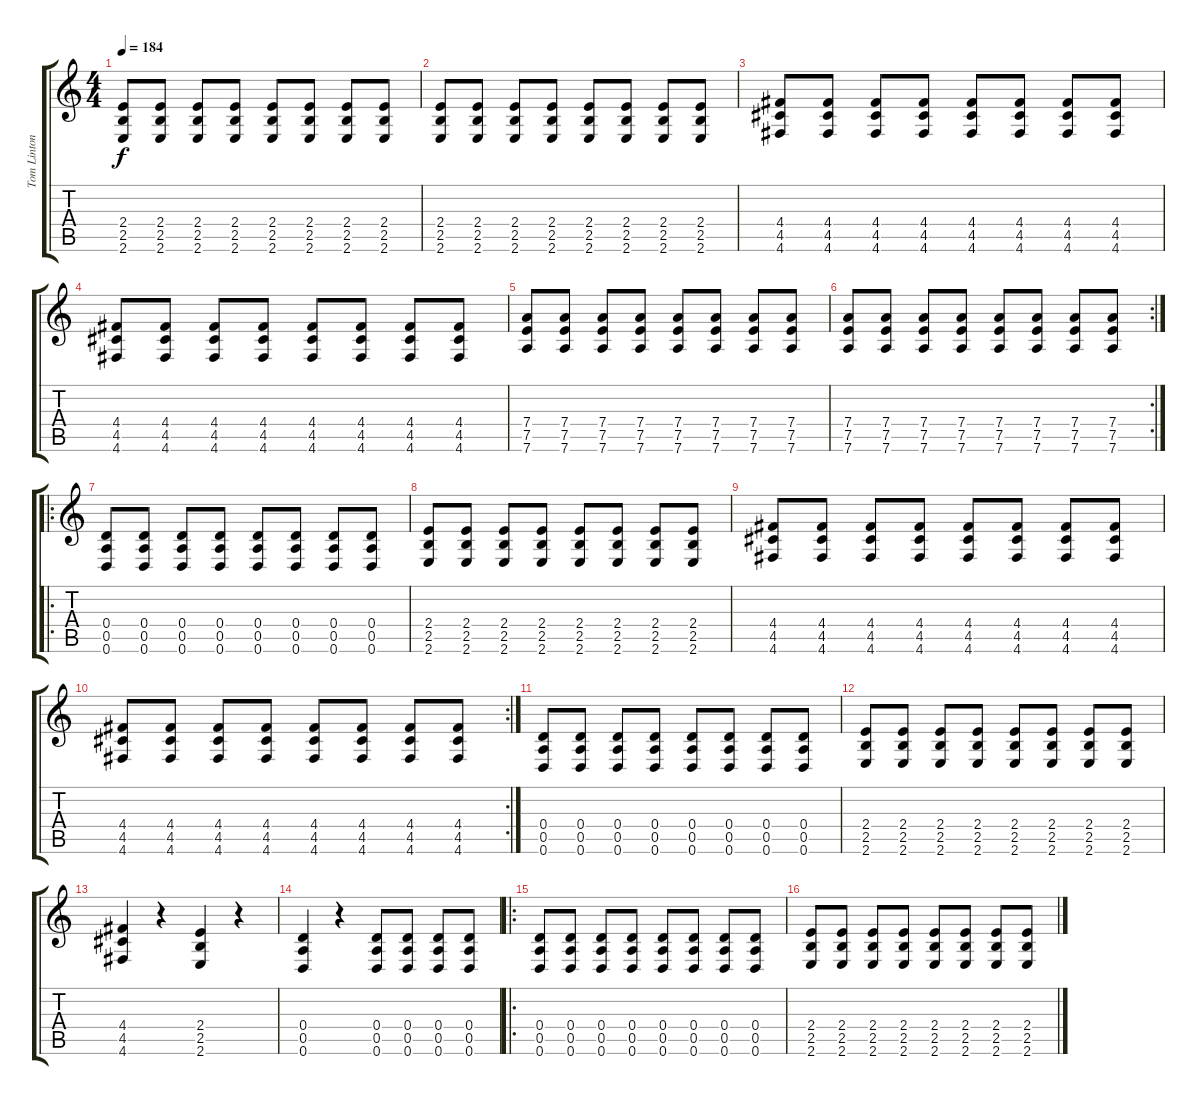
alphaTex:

\track ("Tom Linton" "Tom Linton") {instrument distortionguitar}
\staff {score tabs}
\tuning (E4 B3 G3 D3 A2 D2) {hide}
\ts (4 4)
\tempo 184
\clef g2
\ks c
(2.4 2.5 2.6).8{dy f} (2.4 2.5 2.6).8 (2.4 2.5 2.6).8 (2.4 2.5 2.6).8 (2.4 2.5 2.6).8 (2.4 2.5 2.6).8 (2.4 2.5 2.6).8 (2.4 2.5 2.6).8 |
(2.4 2.5 2.6).8 (2.4 2.5 2.6).8 (2.4 2.5 2.6).8 (2.4 2.5 2.6).8 (2.4 2.5 2.6).8 (2.4 2.5 2.6).8 (2.4 2.5 2.6).8 (2.4 2.5 2.6).8 |
(4.4 4.5 4.6).8 (4.4 4.5 4.6).8 (4.4 4.5 4.6).8 (4.4 4.5 4.6).8 (4.4 4.5 4.6).8 (4.4 4.5 4.6).8 (4.4 4.5 4.6).8 (4.4 4.5 4.6).8 |
(4.4 4.5 4.6).8 (4.4 4.5 4.6).8 (4.4 4.5 4.6).8 (4.4 4.5 4.6).8 (4.4 4.5 4.6).8 (4.4 4.5 4.6).8 (4.4 4.5 4.6).8 (4.4 4.5 4.6).8 |
(7.4 7.5 7.6).8 (7.4 7.5 7.6).8 (7.4 7.5 7.6).8 (7.4 7.5 7.6).8 (7.4 7.5 7.6).8 (7.4 7.5 7.6).8 (7.4 7.5 7.6).8 (7.4 7.5 7.6).8 |
\rc 2
(7.4 7.5 7.6).8 (7.4 7.5 7.6).8 (7.4 7.5 7.6).8 (7.4 7.5 7.6).8 (7.4 7.5 7.6).8 (7.4 7.5 7.6).8 (7.4 7.5 7.6).8 (7.4 7.5 7.6).8 |
\ro
(0.4 0.5 0.6).8 (0.4 0.5 0.6).8 (0.4 0.5 0.6).8 (0.4 0.5 0.6).8 (0.4 0.5 0.6).8 (0.4 0.5 0.6).8 (0.4 0.5 0.6).8 (0.4 0.5 0.6).8 |
(2.4 2.5 2.6).8 (2.4 2.5 2.6).8 (2.4 2.5 2.6).8 (2.4 2.5 2.6).8 (2.4 2.5 2.6).8 (2.4 2.5 2.6).8 (2.4 2.5 2.6).8 (2.4 2.5 2.6).8 |
(4.4 4.5 4.6).8 (4.4 4.5 4.6).8 (4.4 4.5 4.6).8 (4.4 4.5 4.6).8 (4.4 4.5 4.6).8 (4.4 4.5 4.6).8 (4.4 4.5 4.6).8 (4.4 4.5 4.6).8 |
\rc 2
(4.4 4.5 4.6).8 (4.4 4.5 4.6).8 (4.4 4.5 4.6).8 (4.4 4.5 4.6).8 (4.4 4.5 4.6).8 (4.4 4.5 4.6).8 (4.4 4.5 4.6).8 (4.4 4.5 4.6).8 |
(0.4 0.5 0.6).8 (0.4 0.5 0.6).8 (0.4 0.5 0.6).8 (0.4 0.5 0.6).8 (0.4 0.5 0.6).8 (0.4 0.5 0.6).8 (0.4 0.5 0.6).8 (0.4 0.5 0.6).8 |
(2.4 2.5 2.6).8 (2.4 2.5 2.6).8 (2.4 2.5 2.6).8 (2.4 2.5 2.6).8 (2.4 2.5 2.6).8 (2.4 2.5 2.6).8 (2.4 2.5 2.6).8 (2.4 2.5 2.6).8 |
(4.4 4.5 4.6).4 r.4 (2.4 2.5 2.6).4 r.4 |
(0.4 0.5 0.6).4 r.4 (0.4 0.5 0.6).8 (0.4 0.5 0.6).8 (0.4 0.5 0.6).8 (0.4 0.5 0.6).8 |
\ro
(0.4 0.5 0.6).8 (0.4 0.5 0.6).8 (0.4 0.5 0.6).8 (0.4 0.5 0.6).8 (0.4 0.5 0.6).8 (0.4 0.5 0.6).8 (0.4 0.5 0.6).8 (0.4 0.5 0.6).8 |
(2.4 2.5 2.6).8 (2.4 2.5 2.6).8 (2.4 2.5 2.6).8 (2.4 2.5 2.6).8 (2.4 2.5 2.6).8 (2.4 2.5 2.6).8 (2.4 2.5 2.6).8 (2.4 2.5 2.6).8
